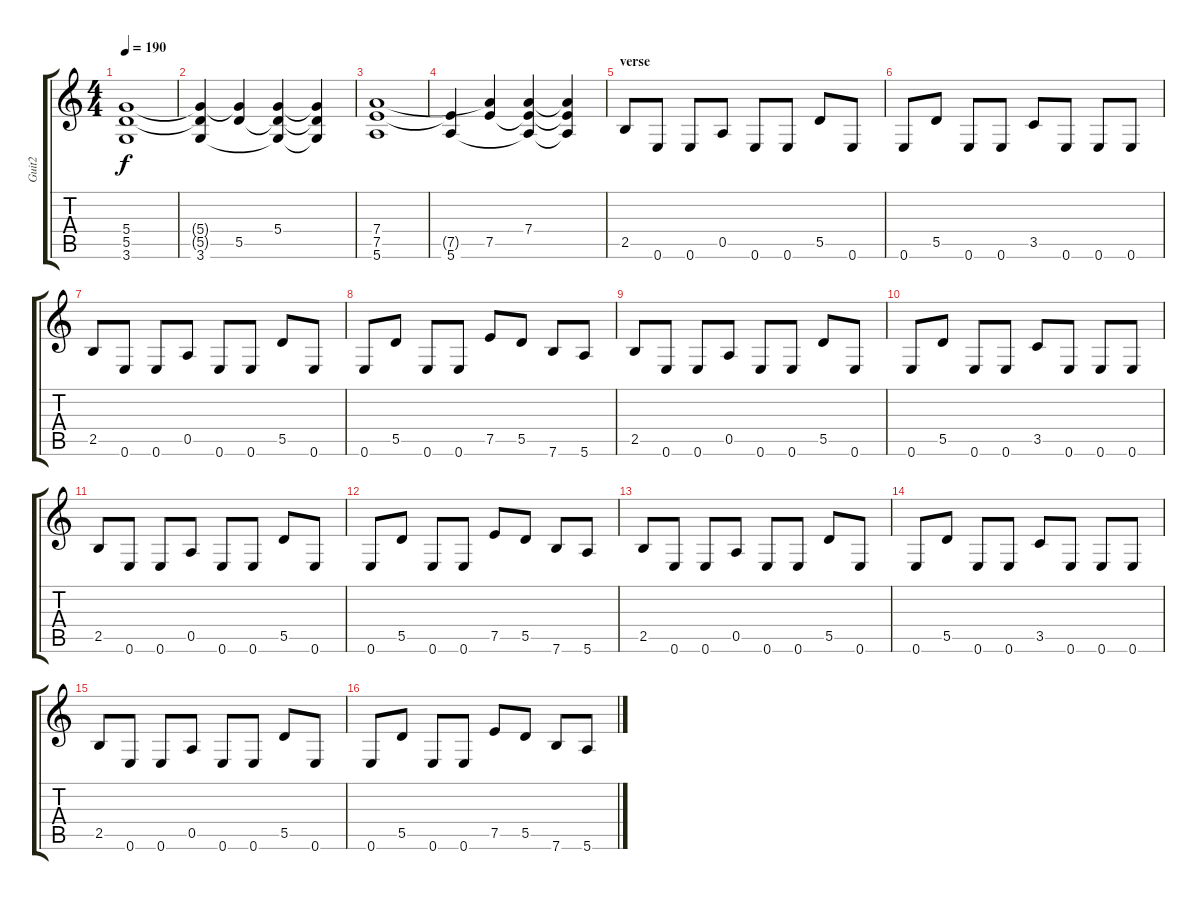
\track ("Guit2" "Guit2") {instrument distortionguitar}
\staff {score tabs}
\tuning (E4 B3 G3 D3 A2 E2) {hide}
\ts (4 4)
\tempo 190
\clef g2
\ks c
(5.4 5.5 3.6).1{dy f} |
(5.4{t} 5.5{t} 3.6).4 (5.4{t} 5.5).4 (5.4 5.5{t} 3.6{t}).4 (5.4{t} 5.5{t} 3.6{t}).4 |
(7.4 7.5 5.6).1 |
(7.5{t} 5.6).4 (7.4{t} 7.5).4 (7.4 7.5{t} 5.6{t}).4 (7.4{t} 7.5{t} 5.6{t}).4 |
\section ("" "verse")
2.5.8 0.6.8 0.6.8 0.5.8 0.6.8 0.6.8 5.5.8 0.6.8 |
0.6.8 5.5.8 0.6.8 0.6.8 3.5.8 0.6.8 0.6.8 0.6.8 |
2.5.8 0.6.8 0.6.8 0.5.8 0.6.8 0.6.8 5.5.8 0.6.8 |
0.6.8 5.5.8 0.6.8 0.6.8 7.5.8 5.5.8 7.6.8 5.6.8 |
2.5.8 0.6.8 0.6.8 0.5.8 0.6.8 0.6.8 5.5.8 0.6.8 |
0.6.8 5.5.8 0.6.8 0.6.8 3.5.8 0.6.8 0.6.8 0.6.8 |
2.5.8 0.6.8 0.6.8 0.5.8 0.6.8 0.6.8 5.5.8 0.6.8 |
0.6.8 5.5.8 0.6.8 0.6.8 7.5.8 5.5.8 7.6.8 5.6.8 |
2.5.8 0.6.8 0.6.8 0.5.8 0.6.8 0.6.8 5.5.8 0.6.8 |
0.6.8 5.5.8 0.6.8 0.6.8 3.5.8 0.6.8 0.6.8 0.6.8 |
2.5.8 0.6.8 0.6.8 0.5.8 0.6.8 0.6.8 5.5.8 0.6.8 |
0.6.8 5.5.8 0.6.8 0.6.8 7.5.8 5.5.8 7.6.8 5.6.8
